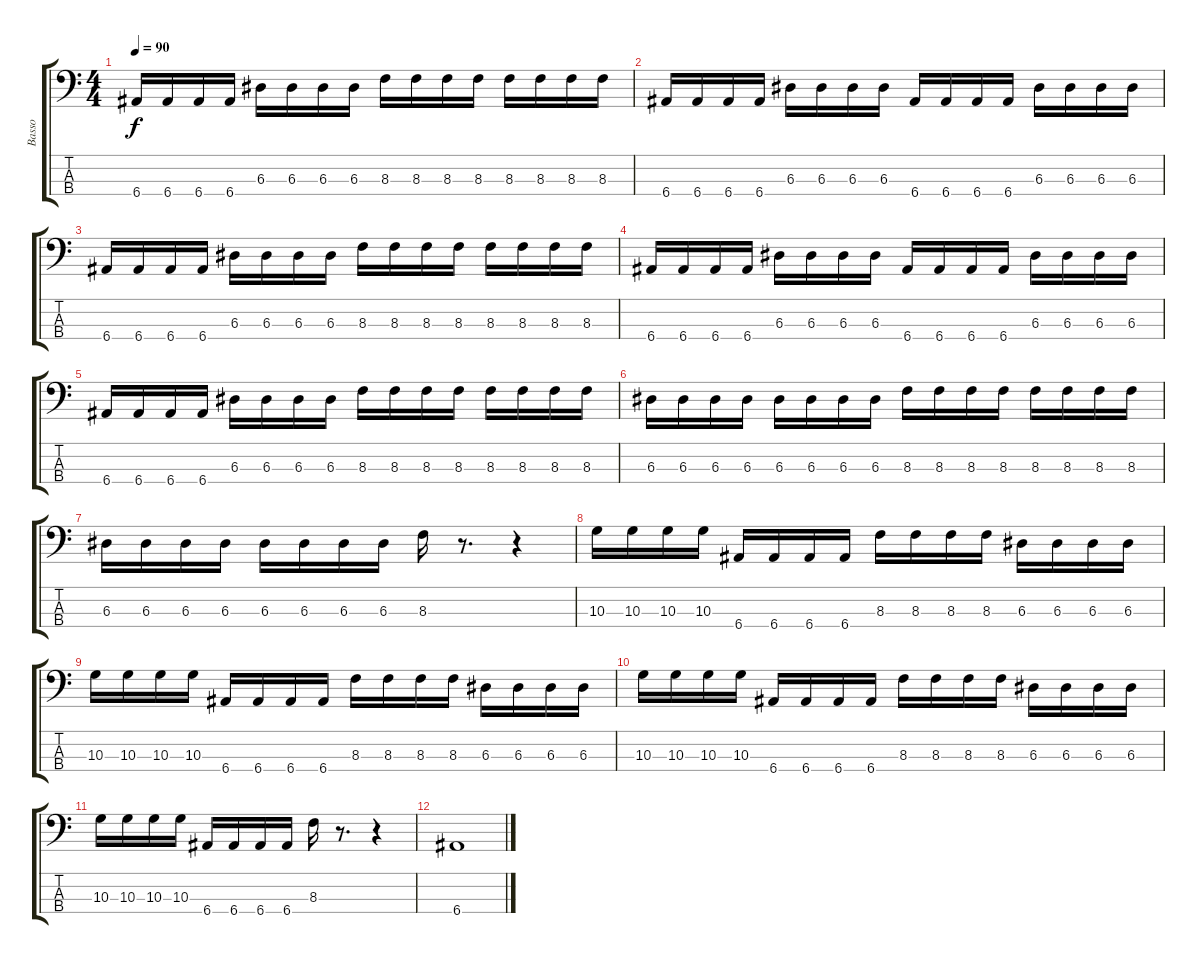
\track ("Basso" "Basso") {instrument electricbassfinger}
\staff {score tabs}
\tuning (G2 D2 A1 E1) {hide}
\ts (4 4)
\tempo 90
\clef f4
\ks c
6.4.16{dy f} 6.4.16 6.4.16 6.4.16 6.3.16 6.3.16 6.3.16 6.3.16 8.3.16 8.3.16 8.3.16 8.3.16 8.3.16 8.3.16 8.3.16 8.3.16 |
6.4.16 6.4.16 6.4.16 6.4.16 6.3.16 6.3.16 6.3.16 6.3.16 6.4.16 6.4.16 6.4.16 6.4.16 6.3.16 6.3.16 6.3.16 6.3.16 |
6.4.16 6.4.16 6.4.16 6.4.16 6.3.16 6.3.16 6.3.16 6.3.16 8.3.16 8.3.16 8.3.16 8.3.16 8.3.16 8.3.16 8.3.16 8.3.16 |
6.4.16 6.4.16 6.4.16 6.4.16 6.3.16 6.3.16 6.3.16 6.3.16 6.4.16 6.4.16 6.4.16 6.4.16 6.3.16 6.3.16 6.3.16 6.3.16 |
6.4.16 6.4.16 6.4.16 6.4.16 6.3.16 6.3.16 6.3.16 6.3.16 8.3.16 8.3.16 8.3.16 8.3.16 8.3.16 8.3.16 8.3.16 8.3.16 |
6.3.16 6.3.16 6.3.16 6.3.16 6.3.16 6.3.16 6.3.16 6.3.16 8.3.16 8.3.16 8.3.16 8.3.16 8.3.16 8.3.16 8.3.16 8.3.16 |
6.3.16 6.3.16 6.3.16 6.3.16 6.3.16 6.3.16 6.3.16 6.3.16 8.3.16 r.8{d} r.4 |
10.3.16 10.3.16 10.3.16 10.3.16 6.4.16 6.4.16 6.4.16 6.4.16 8.3.16 8.3.16 8.3.16 8.3.16 6.3.16 6.3.16 6.3.16 6.3.16 |
10.3.16 10.3.16 10.3.16 10.3.16 6.4.16 6.4.16 6.4.16 6.4.16 8.3.16 8.3.16 8.3.16 8.3.16 6.3.16 6.3.16 6.3.16 6.3.16 |
10.3.16 10.3.16 10.3.16 10.3.16 6.4.16 6.4.16 6.4.16 6.4.16 8.3.16 8.3.16 8.3.16 8.3.16 6.3.16 6.3.16 6.3.16 6.3.16 |
10.3.16 10.3.16 10.3.16 10.3.16 6.4.16 6.4.16 6.4.16 6.4.16 8.3.16 r.8{d} r.4 |
6.4.1
